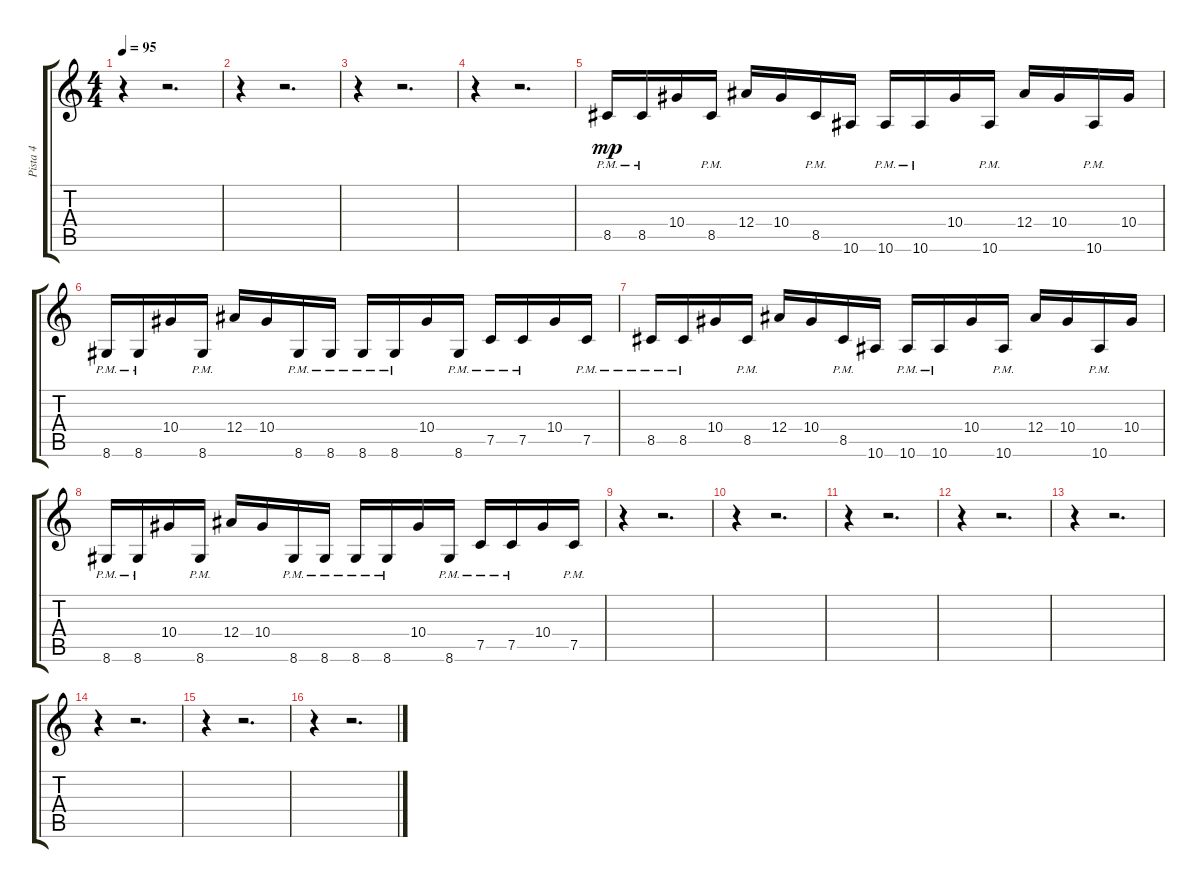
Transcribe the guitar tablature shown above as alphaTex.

\track ("Pista 4" "Pista 4") {instrument overdrivenguitar}
\staff {score tabs}
\tuning (C4 G3 Eb3 Bb2 F2 C2) {hide}
\ts (4 4)
\tempo 95
\clef g2
\ks c
r.4{dy mp} r.2{d} |
r.4 r.2{d} |
r.4 r.2{d} |
r.4 r.2{d} |
8.5{pm}.16 8.5{pm}.16 10.4.16 8.5{pm}.16 12.4.16 10.4.16 8.5{pm}.16 10.6.16 10.6{pm}.16 10.6{pm}.16 10.4.16 10.6{pm}.16 12.4.16 10.4.16 10.6{pm}.16 10.4.16 |
8.6{pm}.16 8.6{pm}.16 10.4.16 8.6{pm}.16 12.4.16 10.4.16 8.6{pm}.16 8.6{pm}.16 8.6{pm}.16 8.6{pm}.16 10.4.16 8.6{pm}.16 7.5{pm}.16 7.5{pm}.16 10.4.16 7.5{pm}.16 |
8.5{pm}.16 8.5{pm}.16 10.4.16 8.5{pm}.16 12.4.16 10.4.16 8.5{pm}.16 10.6.16 10.6{pm}.16 10.6{pm}.16 10.4.16 10.6{pm}.16 12.4.16 10.4.16 10.6{pm}.16 10.4.16 |
8.6{pm}.16 8.6{pm}.16 10.4.16 8.6{pm}.16 12.4.16 10.4.16 8.6{pm}.16 8.6{pm}.16 8.6{pm}.16 8.6{pm}.16 10.4.16 8.6{pm}.16 7.5{pm}.16 7.5{pm}.16 10.4.16 7.5{pm}.16 |
r.4 r.2{d} |
r.4 r.2{d} |
r.4 r.2{d} |
r.4 r.2{d} |
r.4 r.2{d} |
r.4 r.2{d} |
r.4 r.2{d} |
r.4 r.2{d}
